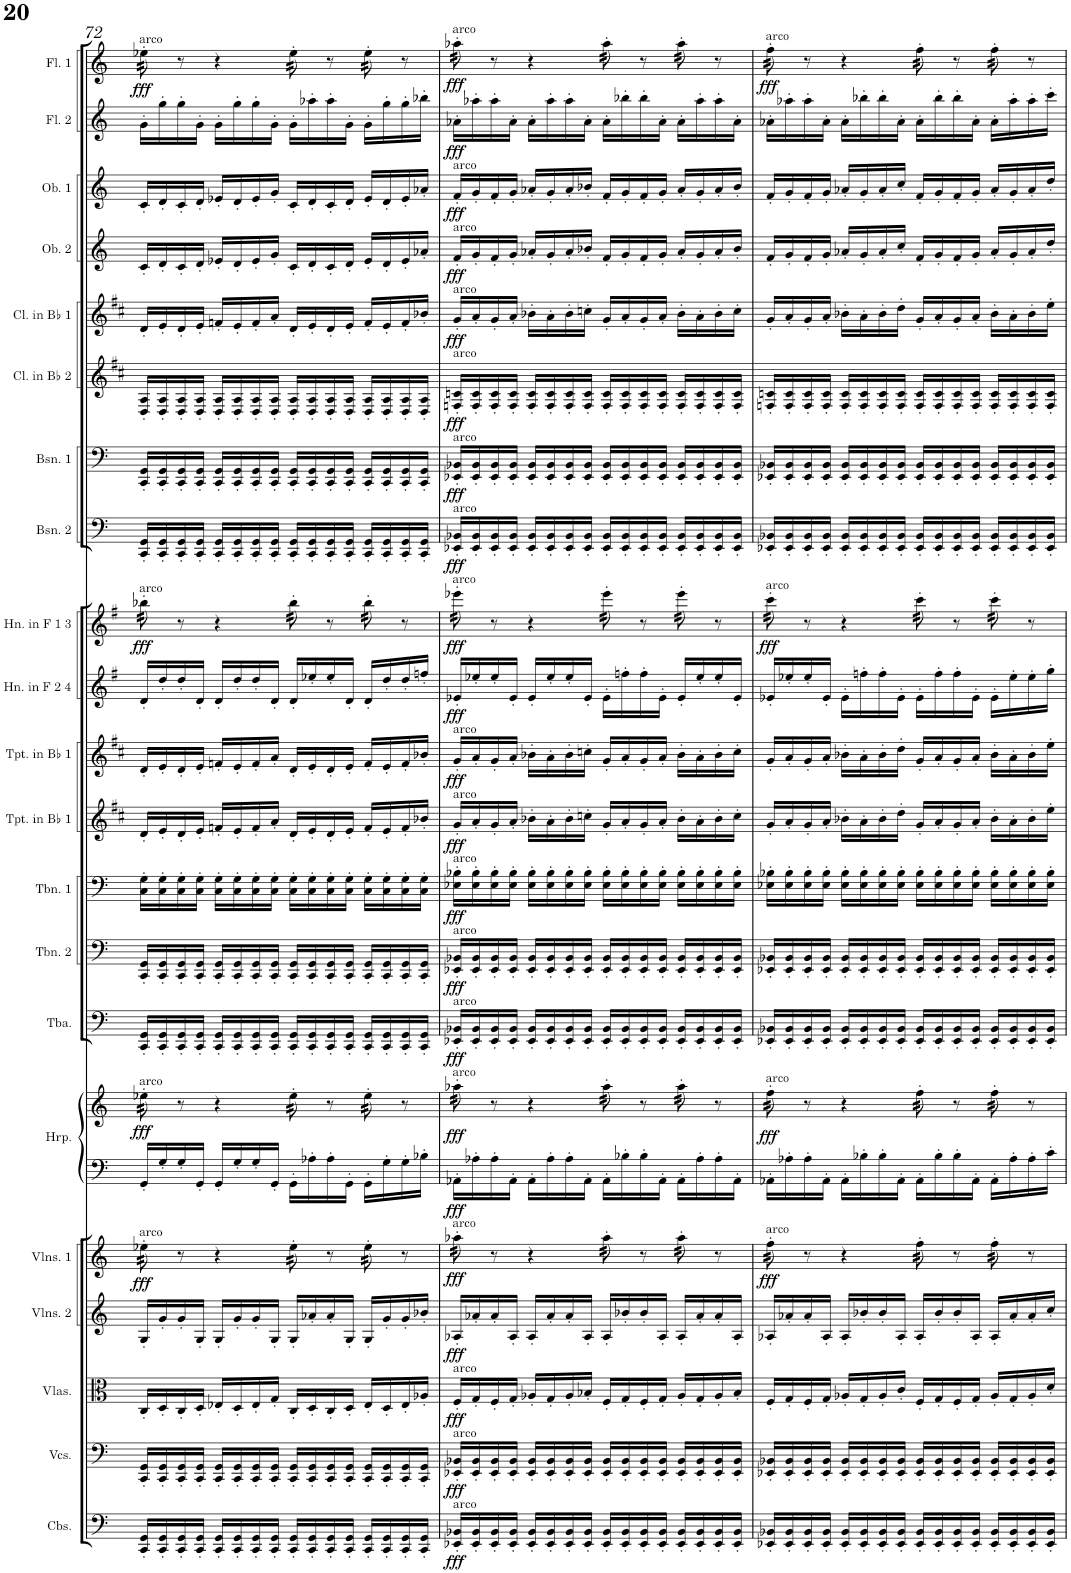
**kern	**dynam	**kern	**dynam	**kern	**dynam	**kern	**dynam	**kern	**dynam	**kern	**kern	**dynam	**kern	**dynam	**kern	**dynam	**kern	**dynam	**kern	**dynam	**kern	**dynam	**kern	**dynam	**kern	**dynam	**kern	**dynam	**kern	**dynam	**kern	**dynam	**kern	**dynam	**kern	**dynam	**kern	**dynam	**kern	**dynam	**kern	**dynam
*part21	*part21	*part20	*part20	*part19	*part19	*part18	*part18	*part17	*part17	*part16	*part16	*part16	*part15	*part15	*part14	*part14	*part13	*part13	*part12	*part12	*part11	*part11	*part10	*part10	*part9	*part9	*part8	*part8	*part7	*part7	*part6	*part6	*part5	*part5	*part4	*part4	*part3	*part3	*part2	*part2	*part1	*part1
*staff22	*staff22	*staff21	*staff21	*staff20	*staff20	*staff19	*staff19	*staff18	*staff18	*staff17	*staff16	*staff16/17	*staff15	*staff15	*staff14	*staff14	*staff13	*staff13	*staff12	*staff12	*staff11	*staff11	*staff10	*staff10	*staff9	*staff9	*staff8	*staff8	*staff7	*staff7	*staff6	*staff6	*staff5	*staff5	*staff4	*staff4	*staff3	*staff3	*staff2	*staff2	*staff1	*staff1
*I"Contrabasses	*	*I"Violoncellos	*	*I"Violas	*	*I"Violins 2	*	*I"Violins 1	*	*I"Harp	*	*	*I"Tuba	*	*I"Trombone 2	*	*I"Trombone 1	*	*I"Trumpet in Bb 1	*	*I"Trumpet in Bb 1	*	*I"Horn in F 2 &amp; 4	*	*I"Horn in F 1 &amp; 3	*	*I"Bassoon 2	*	*I"Bassoon 1	*	*I"Clarinet in Bb 2	*	*I"Clarinet in Bb 1	*	*I"Oboe 2	*	*I"Oboe 1	*	*I"Flute 2	*	*I"Flute 1	*
*I'Cbs.	*	*I'Vcs.	*	*I'Vlas.	*	*I'Vlns. 2	*	*I'Vlns. 1	*	*I'Hrp.	*	*	*I'Tba.	*	*I'Tbn. 2	*	*I'Tbn. 1	*	*I'Tpt. in Bb 1	*	*I'Tpt. in Bb 1	*	*I'Hn. in F 2 4	*	*I'Hn. in F 1 3	*	*I'Bsn. 2	*	*I'Bsn. 1	*	*I'Cl. in Bb 2	*	*I'Cl. in Bb 1	*	*I'Ob. 2	*	*I'Ob. 1	*	*I'Fl. 2	*	*I'Fl. 1	*
!!LO:PB:g=z
*clefF4	*	*clefF4	*	*clefC3	*	*clefG2	*	*clefG2	*	*clefF4	*clefG2	*	*clefF4	*	*clefF4	*	*clefF4	*	*clefG2	*	*clefG2	*	*clefG2	*	*clefG2	*	*clefF4	*	*clefF4	*	*clefG2	*	*clefG2	*	*clefG2	*	*clefG2	*	*clefG2	*	*clefG2	*
*Trd7c12	*	*	*	*	*	*	*	*	*	*	*	*	*	*	*	*	*	*	*Trd1c2	*	*Trd1c2	*	*Trd4c7	*	*Trd4c7	*	*	*	*	*	*Trd1c2	*	*Trd1c2	*	*	*	*	*	*	*	*	*
*k[]	*	*k[]	*	*k[]	*	*k[]	*	*k[]	*	*k[]	*k[]	*	*k[]	*	*k[]	*	*k[]	*	*k[f#c#]	*	*k[f#c#]	*	*k[f#]	*	*k[f#]	*	*k[]	*	*k[]	*	*k[f#c#]	*	*k[f#c#]	*	*k[]	*	*k[]	*	*k[]	*	*k[]	*
*M4/4	*	*M4/4	*	*M4/4	*	*M4/4	*	*M4/4	*	*M4/4	*M4/4	*	*M4/4	*	*M4/4	*	*M4/4	*	*M4/4	*	*M4/4	*	*M4/4	*	*M4/4	*	*M4/4	*	*M4/4	*	*M4/4	*	*M4/4	*	*M4/4	*	*M4/4	*	*M4/4	*	*M4/4	*
=72	=72	=72	=72	=72	=72	=72	=72	=72	=72	=72	=72	=72	=72	=72	=72	=72	=72	=72	=72	=72	=72	=72	=72	=72	=72	=72	=72	=72	=72	=72	=72	=72	=72	=72	=72	=72	=72	=72	=72	=72	=72	=72
!	!	!	!	!	!	!	!	!	!	!	!	!	!	!	!	!	!	!	!	!	!	!	!	!	!	!	!	!	!	!	!	!	!	!	!	!	!	!	!	!	!LO:TX:a:t=arco	!
!	!	!	!	!	!	!	!	!	!	!	!	!	!	!	!	!	!	!	!	!	!	!	!	!	!LO:TX:a:t=arco	!	!	!	!	!	!	!	!	!	!	!	!	!	!	!	!	!
!	!	!	!	!	!	!	!	!	!	!	!LO:TX:a:t=arco	!	!	!	!	!	!	!	!	!	!	!	!	!	!	!	!	!	!	!	!	!	!	!	!	!	!	!	!	!	!	!
!	!	!	!	!	!	!	!	!LO:TX:a:t=arco	!	!	!	!	!	!	!	!	!	!	!	!	!	!	!	!	!	!	!	!	!	!	!	!	!	!	!	!	!	!	!	!	!	!
!	!	!	!	!	!	!	!	!	!LO:DY:b	!	!	!LO:DY:b	!	!	!	!	!	!	!	!	!	!	!	!	!	!LO:DY:b	!	!	!	!	!	!	!	!	!	!	!	!	!	!	!	!LO:DY:b
*	*	*	*	*	*	*	*	*tremolo	*	*	*	*	*	*	*	*	*	*	*	*	*	*	*	*	*	*	*	*	*	*	*	*	*	*	*	*	*	*	*	*	*	*
*	*	*	*	*	*	*	*	*	*	*	*tremolo	*	*	*	*	*	*	*	*	*	*	*	*	*	*	*	*	*	*	*	*	*	*	*	*	*	*	*	*	*	*	*
*	*	*	*	*	*	*	*	*	*	*	*	*	*	*	*	*	*	*	*	*	*	*	*	*	*tremolo	*	*	*	*	*	*	*	*	*	*	*	*	*	*	*	*	*
*	*	*	*	*	*	*	*	*	*	*	*	*	*	*	*	*	*	*	*	*	*	*	*	*	*	*	*	*	*	*	*	*	*	*	*	*	*	*	*	*	*tremolo	*
16CC/' 16GG/'LL	.	16CC/' 16GG/'LL	.	16C'/LL	.	16G'/LL	.	32ee-X'\	fff	16GG'/LL	32ee-X'\	fff	16CC/' 16GG/'LL	.	16CC/' 16GG/'LL	.	16C\' 16G\'LL	.	16d'/LL	.	16d'/LL	.	16d'/LL	.	32bb-X'\	fff	16CC/' 16GG/'LL	.	16CC/' 16GG/'LL	.	16D/' 16A/'LL	.	16d'/LL	.	16c'/LL	.	16c'/LL	.	16g'\LL	.	32ee-X'\	fff
.	.	.	.	.	.	.	.	32ee-X'\	.	.	32ee-X'\	.	.	.	.	.	.	.	.	.	.	.	.	.	32bb-X'\	.	.	.	.	.	.	.	.	.	.	.	.	.	.	.	32ee-X'\	.
16CC/' 16GG/'	.	16CC/' 16GG/'	.	16D'/	.	16g'/	.	32ee-X'\	.	16G'/	32ee-X'\	.	16CC/' 16GG/'	.	16CC/' 16GG/'	.	16C\' 16G\'	.	16e'/	.	16e'/	.	16dd'/	.	32bb-X'\	.	16CC/' 16GG/'	.	16CC/' 16GG/'	.	16D/' 16A/'	.	16e'/	.	16d'/	.	16d'/	.	16gg'\	.	32ee-X'\	.
.	.	.	.	.	.	.	.	32ee-X'\	.	.	32ee-X'\	.	.	.	.	.	.	.	.	.	.	.	.	.	32bb-X'\	.	.	.	.	.	.	.	.	.	.	.	.	.	.	.	32ee-X'\	.
16CC/' 16GG/'	.	16CC/' 16GG/'	.	16C'/	.	16g'/	.	8r	.	16G'/	8r	.	16CC/' 16GG/'	.	16CC/' 16GG/'	.	16C\' 16G\'	.	16d'/	.	16d'/	.	16dd'/	.	8r	.	16CC/' 16GG/'	.	16CC/' 16GG/'	.	16D/' 16A/'	.	16d'/	.	16c'/	.	16c'/	.	16gg'\	.	8r	.
16CC/' 16GG/'JJ	.	16CC/' 16GG/'JJ	.	16D'/JJ	.	16G'/JJ	.	.	.	16GG'/JJ	.	.	16CC/' 16GG/'JJ	.	16CC/' 16GG/'JJ	.	16C\' 16G\'JJ	.	16e'/JJ	.	16e'/JJ	.	16d'/JJ	.	.	.	16CC/' 16GG/'JJ	.	16CC/' 16GG/'JJ	.	16D/' 16A/'JJ	.	16e'/JJ	.	16d'/JJ	.	16d'/JJ	.	16g'\JJ	.	.	.
16CC/' 16GG/'LL	.	16CC/' 16GG/'LL	.	16E-X'/LL	.	16G'/LL	.	4r	.	16GG'/LL	4r	.	16CC/' 16GG/'LL	.	16CC/' 16GG/'LL	.	16C\' 16G\'LL	.	16fn'/LL	.	16fn'/LL	.	16d'/LL	.	4r	.	16CC/' 16GG/'LL	.	16CC/' 16GG/'LL	.	16D/' 16A/'LL	.	16fn'/LL	.	16e-X'/LL	.	16e-X'/LL	.	16g'\LL	.	4r	.
16CC/' 16GG/'	.	16CC/' 16GG/'	.	16D'/	.	16g'/	.	.	.	16G'/	.	.	16CC/' 16GG/'	.	16CC/' 16GG/'	.	16C\' 16G\'	.	16e'/	.	16e'/	.	16dd'/	.	.	.	16CC/' 16GG/'	.	16CC/' 16GG/'	.	16D/' 16A/'	.	16e'/	.	16d'/	.	16d'/	.	16gg'\	.	.	.
16CC/' 16GG/'	.	16CC/' 16GG/'	.	16E-'/	.	16g'/	.	.	.	16G'/	.	.	16CC/' 16GG/'	.	16CC/' 16GG/'	.	16C\' 16G\'	.	16f'/	.	16f'/	.	16dd'/	.	.	.	16CC/' 16GG/'	.	16CC/' 16GG/'	.	16D/' 16A/'	.	16f'/	.	16e-'/	.	16e-'/	.	16gg'\	.	.	.
16CC/' 16GG/'JJ	.	16CC/' 16GG/'JJ	.	16G'/JJ	.	16G'/JJ	.	.	.	16GG'/JJ	.	.	16CC/' 16GG/'JJ	.	16CC/' 16GG/'JJ	.	16C\' 16G\'JJ	.	16a'/JJ	.	16a'/JJ	.	16d'/JJ	.	.	.	16CC/' 16GG/'JJ	.	16CC/' 16GG/'JJ	.	16D/' 16A/'JJ	.	16a'/JJ	.	16g'/JJ	.	16g'/JJ	.	16g'\JJ	.	.	.
16CC/' 16GG/'LL	.	16CC/' 16GG/'LL	.	16C'/LL	.	16G'/LL	.	32ee-'\	.	16GG'\LL	32ee-'\	.	16CC/' 16GG/'LL	.	16CC/' 16GG/'LL	.	16C\' 16G\'LL	.	16d'/LL	.	16d'/LL	.	16d'/LL	.	32bb-'\	.	16CC/' 16GG/'LL	.	16CC/' 16GG/'LL	.	16D/' 16A/'LL	.	16d'/LL	.	16c'/LL	.	16c'/LL	.	16g'\LL	.	32ee-'\	.
.	.	.	.	.	.	.	.	32ee-'\	.	.	32ee-'\	.	.	.	.	.	.	.	.	.	.	.	.	.	32bb-'\	.	.	.	.	.	.	.	.	.	.	.	.	.	.	.	32ee-'\	.
16CC/' 16GG/'	.	16CC/' 16GG/'	.	16D'/	.	16a-X'/	.	32ee-'\	.	16A-X'\	32ee-'\	.	16CC/' 16GG/'	.	16CC/' 16GG/'	.	16C\' 16G\'	.	16e'/	.	16e'/	.	16ee-X'/	.	32bb-'\	.	16CC/' 16GG/'	.	16CC/' 16GG/'	.	16D/' 16A/'	.	16e'/	.	16d'/	.	16d'/	.	16aa-X'\	.	32ee-'\	.
.	.	.	.	.	.	.	.	32ee-'\	.	.	32ee-'\	.	.	.	.	.	.	.	.	.	.	.	.	.	32bb-'\	.	.	.	.	.	.	.	.	.	.	.	.	.	.	.	32ee-'\	.
16CC/' 16GG/'	.	16CC/' 16GG/'	.	16C'/	.	16a-'/	.	8r	.	16A-'\	8r	.	16CC/' 16GG/'	.	16CC/' 16GG/'	.	16C\' 16G\'	.	16d'/	.	16d'/	.	16ee-'/	.	8r	.	16CC/' 16GG/'	.	16CC/' 16GG/'	.	16D/' 16A/'	.	16d'/	.	16c'/	.	16c'/	.	16aa-'\	.	8r	.
16CC/' 16GG/'JJ	.	16CC/' 16GG/'JJ	.	16D'/JJ	.	16G'/JJ	.	.	.	16GG'\JJ	.	.	16CC/' 16GG/'JJ	.	16CC/' 16GG/'JJ	.	16C\' 16G\'JJ	.	16e'/JJ	.	16e'/JJ	.	16d'/JJ	.	.	.	16CC/' 16GG/'JJ	.	16CC/' 16GG/'JJ	.	16D/' 16A/'JJ	.	16e'/JJ	.	16d'/JJ	.	16d'/JJ	.	16g'\JJ	.	.	.
16CC/' 16GG/'LL	.	16CC/' 16GG/'LL	.	16E-'/LL	.	16G'/LL	.	32ee-'\	.	16GG'\LL	32ee-'\	.	16CC/' 16GG/'LL	.	16CC/' 16GG/'LL	.	16C\' 16G\'LL	.	16f'/LL	.	16f'/LL	.	16d'/LL	.	32bb-'\	.	16CC/' 16GG/'LL	.	16CC/' 16GG/'LL	.	16D/' 16A/'LL	.	16f'/LL	.	16e-'/LL	.	16e-'/LL	.	16g'\LL	.	32ee-'\	.
.	.	.	.	.	.	.	.	32ee-'\	.	.	32ee-'\	.	.	.	.	.	.	.	.	.	.	.	.	.	32bb-'\	.	.	.	.	.	.	.	.	.	.	.	.	.	.	.	32ee-'\	.
16CC/' 16GG/'	.	16CC/' 16GG/'	.	16D'/	.	16g'/	.	32ee-'\	.	16G'\	32ee-'\	.	16CC/' 16GG/'	.	16CC/' 16GG/'	.	16C\' 16G\'	.	16e'/	.	16e'/	.	16dd'/	.	32bb-'\	.	16CC/' 16GG/'	.	16CC/' 16GG/'	.	16D/' 16A/'	.	16e'/	.	16d'/	.	16d'/	.	16gg'\	.	32ee-'\	.
.	.	.	.	.	.	.	.	32ee-'\	.	.	32ee-'\	.	.	.	.	.	.	.	.	.	.	.	.	.	32bb-'\	.	.	.	.	.	.	.	.	.	.	.	.	.	.	.	32ee-'\	.
16CC/' 16GG/'	.	16CC/' 16GG/'	.	16E-'/	.	16g'/	.	8r	.	16G'\	8r	.	16CC/' 16GG/'	.	16CC/' 16GG/'	.	16C\' 16G\'	.	16f'/	.	16f'/	.	16dd'/	.	8r	.	16CC/' 16GG/'	.	16CC/' 16GG/'	.	16D/' 16A/'	.	16f'/	.	16e-'/	.	16e-'/	.	16gg'\	.	8r	.
16CC/' 16GG/'JJ	.	16CC/' 16GG/'JJ	.	16A-X'/JJ	.	16b-X'/JJ	.	.	.	16B-X'\JJ	.	.	16CC/' 16GG/'JJ	.	16CC/' 16GG/'JJ	.	16C\' 16G\'JJ	.	16b-X'/JJ	.	16b-X'/JJ	.	16ffn'/JJ	.	.	.	16CC/' 16GG/'JJ	.	16CC/' 16GG/'JJ	.	16D/' 16A/'JJ	.	16b-X'/JJ	.	16a-X'/JJ	.	16a-X'/JJ	.	16bb-X'\JJ	.	.	.
=73	=73	=73	=73	=73	=73	=73	=73	=73	=73	=73	=73	=73	=73	=73	=73	=73	=73	=73	=73	=73	=73	=73	=73	=73	=73	=73	=73	=73	=73	=73	=73	=73	=73	=73	=73	=73	=73	=73	=73	=73	=73	=73
!	!	!	!	!	!	!	!	!	!	!	!	!	!	!	!	!	!	!	!	!	!	!	!	!	!	!	!	!	!	!	!	!	!	!	!	!	!	!	!	!	!LO:TX:a:t=arco	!
!	!	!	!	!	!	!	!	!	!	!	!	!	!	!	!	!	!	!	!	!	!	!	!	!	!	!	!	!	!	!	!	!	!	!	!	!	!LO:TX:a:t=arco	!	!	!	!	!
!	!	!	!	!	!	!	!	!	!	!	!	!	!	!	!	!	!	!	!	!	!	!	!	!	!	!	!	!	!	!	!	!	!	!	!LO:TX:a:t=arco	!	!	!	!	!	!	!
!	!	!	!	!	!	!	!	!	!	!	!	!	!	!	!	!	!	!	!	!	!	!	!	!	!	!	!	!	!	!	!	!	!LO:TX:a:t=arco	!	!	!	!	!	!	!	!	!
!	!	!	!	!	!	!	!	!	!	!	!	!	!	!	!	!	!	!	!	!	!	!	!	!	!	!	!	!	!	!	!LO:TX:a:t=arco	!	!	!	!	!	!	!	!	!	!	!
!	!	!	!	!	!	!	!	!	!	!	!	!	!	!	!	!	!	!	!	!	!	!	!	!	!	!	!	!	!LO:TX:a:t=arco	!	!	!	!	!	!	!	!	!	!	!	!	!
!	!	!	!	!	!	!	!	!	!	!	!	!	!	!	!	!	!	!	!	!	!	!	!	!	!	!	!LO:TX:a:t=arco	!	!	!	!	!	!	!	!	!	!	!	!	!	!	!
!	!	!	!	!	!	!	!	!	!	!	!	!	!	!	!	!	!	!	!	!	!	!	!	!	!LO:TX:a:t=arco	!	!	!	!	!	!	!	!	!	!	!	!	!	!	!	!	!
!	!	!	!	!	!	!	!	!	!	!	!	!	!	!	!	!	!	!	!	!	!LO:TX:a:t=arco	!	!	!	!	!	!	!	!	!	!	!	!	!	!	!	!	!	!	!	!	!
!	!	!	!	!	!	!	!	!	!	!	!	!	!	!	!	!	!	!	!LO:TX:a:t=arco	!	!	!	!	!	!	!	!	!	!	!	!	!	!	!	!	!	!	!	!	!	!	!
!	!	!	!	!	!	!	!	!	!	!	!	!	!	!	!	!	!LO:TX:a:t=arco	!	!	!	!	!	!	!	!	!	!	!	!	!	!	!	!	!	!	!	!	!	!	!	!	!
!	!	!	!	!	!	!	!	!	!	!	!	!	!	!	!LO:TX:a:t=arco	!	!	!	!	!	!	!	!	!	!	!	!	!	!	!	!	!	!	!	!	!	!	!	!	!	!	!
!	!	!	!	!	!	!	!	!	!	!	!	!	!LO:TX:a:t=arco	!	!	!	!	!	!	!	!	!	!	!	!	!	!	!	!	!	!	!	!	!	!	!	!	!	!	!	!	!
!	!	!	!	!	!	!	!	!	!	!	!LO:TX:a:t=arco	!	!	!	!	!	!	!	!	!	!	!	!	!	!	!	!	!	!	!	!	!	!	!	!	!	!	!	!	!	!	!
!	!	!	!	!	!	!	!	!LO:TX:a:t=arco	!	!	!	!	!	!	!	!	!	!	!	!	!	!	!	!	!	!	!	!	!	!	!	!	!	!	!	!	!	!	!	!	!	!
!	!	!	!	!LO:TX:a:t=arco	!	!	!	!	!	!	!	!	!	!	!	!	!	!	!	!	!	!	!	!	!	!	!	!	!	!	!	!	!	!	!	!	!	!	!	!	!	!
!	!	!LO:TX:a:t=arco	!	!	!	!	!	!	!	!	!	!	!	!	!	!	!	!	!	!	!	!	!	!	!	!	!	!	!	!	!	!	!	!	!	!	!	!	!	!	!	!
!LO:TX:a:t=arco	!	!	!	!	!	!	!	!	!	!	!	!	!	!	!	!	!	!	!	!	!	!	!	!	!	!	!	!	!	!	!	!	!	!	!	!	!	!	!	!	!	!
!	!LO:DY:b	!	!LO:DY:b	!	!LO:DY:b	!	!LO:DY:b	!	!LO:DY:b	!	!	!LO:DY:b=2	!	!	!	!	!	!	!	!	!	!	!	!	!	!	!	!	!	!	!	!	!	!	!	!	!	!	!	!	!	!
!	!	!	!	!	!	!	!	!	!	!	!	!LO:DY:n=1:b	!	!LO:DY:b	!	!LO:DY:b	!	!LO:DY:b	!	!LO:DY:b	!	!LO:DY:b	!	!LO:DY:b	!	!LO:DY:b	!	!LO:DY:b	!	!LO:DY:b	!	!LO:DY:b	!	!LO:DY:b	!	!LO:DY:b	!	!LO:DY:b	!	!LO:DY:b	!	!LO:DY:b
16EE-X/' 16BB-X/'LL	fff	16EE-X/' 16BB-X/'LL	fff	16F'/LL	fff	16A-X'/LL	fff	32aa-X'\	fff	16AA-X'\LL	32aa-X'\	fff fff	16EE-X/' 16BB-X/'LL	fff	16EE-X/' 16BB-X/'LL	fff	16E-X\' 16B-X\'LL	fff	16g'/LL	fff	16g'/LL	fff	16e-X'/LL	fff	32eee-X'\	fff	16EE-X/' 16BB-X/'LL	fff	16EE-X/' 16BB-X/'LL	fff	16Fn/' 16cn/'LL	fff	16g'/LL	fff	16f'/LL	fff	16f'/LL	fff	16a-X'\LL	fff	32aa-X'\	fff
.	.	.	.	.	.	.	.	32aa-X'\	.	.	32aa-X'\	.	.	.	.	.	.	.	.	.	.	.	.	.	32eee-X'\	.	.	.	.	.	.	.	.	.	.	.	.	.	.	.	32aa-X'\	.
16EE-/' 16BB-/'	.	16EE-/' 16BB-/'	.	16G'/	.	16a-X'/	.	32aa-X'\	.	16A-X'\	32aa-X'\	.	16EE-/' 16BB-/'	.	16EE-/' 16BB-/'	.	16E-\' 16B-\'	.	16a'/	.	16a'/	.	16ee-X'/	.	32eee-X'\	.	16EE-/' 16BB-/'	.	16EE-/' 16BB-/'	.	16F/' 16c/'	.	16a'/	.	16g'/	.	16g'/	.	16aa-X'\	.	32aa-X'\	.
.	.	.	.	.	.	.	.	32aa-X'\	.	.	32aa-X'\	.	.	.	.	.	.	.	.	.	.	.	.	.	32eee-X'\	.	.	.	.	.	.	.	.	.	.	.	.	.	.	.	32aa-X'\	.
16EE-/' 16BB-/'	.	16EE-/' 16BB-/'	.	16F'/	.	16a-'/	.	8r	.	16A-'\	8r	.	16EE-/' 16BB-/'	.	16EE-/' 16BB-/'	.	16E-\' 16B-\'	.	16g'/	.	16g'/	.	16ee-'/	.	8r	.	16EE-/' 16BB-/'	.	16EE-/' 16BB-/'	.	16F/' 16c/'	.	16g'/	.	16f'/	.	16f'/	.	16aa-'\	.	8r	.
16EE-/' 16BB-/'JJ	.	16EE-/' 16BB-/'JJ	.	16G'/JJ	.	16A-'/JJ	.	.	.	16AA-'\JJ	.	.	16EE-/' 16BB-/'JJ	.	16EE-/' 16BB-/'JJ	.	16E-\' 16B-\'JJ	.	16a'/JJ	.	16a'/JJ	.	16e-'/JJ	.	.	.	16EE-/' 16BB-/'JJ	.	16EE-/' 16BB-/'JJ	.	16F/' 16c/'JJ	.	16a'/JJ	.	16g'/JJ	.	16g'/JJ	.	16a-'\JJ	.	.	.
16EE-/' 16BB-/'LL	.	16EE-/' 16BB-/'LL	.	16A-X'/LL	.	16A-'/LL	.	4r	.	16AA-'\LL	4r	.	16EE-/' 16BB-/'LL	.	16EE-/' 16BB-/'LL	.	16E-\' 16B-\'LL	.	16b-X'\LL	.	16b-X'\LL	.	16e-'/LL	.	4r	.	16EE-/' 16BB-/'LL	.	16EE-/' 16BB-/'LL	.	16F/' 16c/'LL	.	16b-X'\LL	.	16a-X'/LL	.	16a-X'/LL	.	16a-'\LL	.	4r	.
16EE-/' 16BB-/'	.	16EE-/' 16BB-/'	.	16G'/	.	16a-'/	.	.	.	16A-'\	.	.	16EE-/' 16BB-/'	.	16EE-/' 16BB-/'	.	16E-\' 16B-\'	.	16a'\	.	16a'\	.	16ee-'/	.	.	.	16EE-/' 16BB-/'	.	16EE-/' 16BB-/'	.	16F/' 16c/'	.	16a'\	.	16g'/	.	16g'/	.	16aa-'\	.	.	.
16EE-/' 16BB-/'	.	16EE-/' 16BB-/'	.	16A-'/	.	16a-'/	.	.	.	16A-'\	.	.	16EE-/' 16BB-/'	.	16EE-/' 16BB-/'	.	16E-\' 16B-\'	.	16b-'\	.	16b-'\	.	16ee-'/	.	.	.	16EE-/' 16BB-/'	.	16EE-/' 16BB-/'	.	16F/' 16c/'	.	16b-'\	.	16a-'/	.	16a-'/	.	16aa-'\	.	.	.
16EE-/' 16BB-/'JJ	.	16EE-/' 16BB-/'JJ	.	16B-X'/JJ	.	16A-'/JJ	.	.	.	16AA-'\JJ	.	.	16EE-/' 16BB-/'JJ	.	16EE-/' 16BB-/'JJ	.	16E-\' 16B-\'JJ	.	16ccn'\JJ	.	16ccn'\JJ	.	16e-'/JJ	.	.	.	16EE-/' 16BB-/'JJ	.	16EE-/' 16BB-/'JJ	.	16F/' 16c/'JJ	.	16ccn'\JJ	.	16b-X'/JJ	.	16b-X'/JJ	.	16a-'\JJ	.	.	.
16EE-/' 16BB-/'LL	.	16EE-/' 16BB-/'LL	.	16F'/LL	.	16A-'/LL	.	32aa-'\	.	16AA-'\LL	32aa-'\	.	16EE-/' 16BB-/'LL	.	16EE-/' 16BB-/'LL	.	16E-\' 16B-\'LL	.	16g'/LL	.	16g'/LL	.	16e-'\LL	.	32eee-'\	.	16EE-/' 16BB-/'LL	.	16EE-/' 16BB-/'LL	.	16F/' 16c/'LL	.	16g'/LL	.	16f'/LL	.	16f'/LL	.	16a-'\LL	.	32aa-'\	.
.	.	.	.	.	.	.	.	32aa-'\	.	.	32aa-'\	.	.	.	.	.	.	.	.	.	.	.	.	.	32eee-'\	.	.	.	.	.	.	.	.	.	.	.	.	.	.	.	32aa-'\	.
16EE-/' 16BB-/'	.	16EE-/' 16BB-/'	.	16G'/	.	16b-X'/	.	32aa-'\	.	16B-X'\	32aa-'\	.	16EE-/' 16BB-/'	.	16EE-/' 16BB-/'	.	16E-\' 16B-\'	.	16a'/	.	16a'/	.	16ffn'\	.	32eee-'\	.	16EE-/' 16BB-/'	.	16EE-/' 16BB-/'	.	16F/' 16c/'	.	16a'/	.	16g'/	.	16g'/	.	16bb-X'\	.	32aa-'\	.
.	.	.	.	.	.	.	.	32aa-'\	.	.	32aa-'\	.	.	.	.	.	.	.	.	.	.	.	.	.	32eee-'\	.	.	.	.	.	.	.	.	.	.	.	.	.	.	.	32aa-'\	.
16EE-/' 16BB-/'	.	16EE-/' 16BB-/'	.	16F'/	.	16b-'/	.	8r	.	16B-'\	8r	.	16EE-/' 16BB-/'	.	16EE-/' 16BB-/'	.	16E-\' 16B-\'	.	16g'/	.	16g'/	.	16ff'\	.	8r	.	16EE-/' 16BB-/'	.	16EE-/' 16BB-/'	.	16F/' 16c/'	.	16g'/	.	16f'/	.	16f'/	.	16bb-'\	.	8r	.
16EE-/' 16BB-/'JJ	.	16EE-/' 16BB-/'JJ	.	16G'/JJ	.	16A-'/JJ	.	.	.	16AA-'\JJ	.	.	16EE-/' 16BB-/'JJ	.	16EE-/' 16BB-/'JJ	.	16E-\' 16B-\'JJ	.	16a'/JJ	.	16a'/JJ	.	16e-'\JJ	.	.	.	16EE-/' 16BB-/'JJ	.	16EE-/' 16BB-/'JJ	.	16F/' 16c/'JJ	.	16a'/JJ	.	16g'/JJ	.	16g'/JJ	.	16a-'\JJ	.	.	.
16EE-/' 16BB-/'LL	.	16EE-/' 16BB-/'LL	.	16A-'/LL	.	16A-'/LL	.	32aa-'\	.	16AA-'\LL	32aa-'\	.	16EE-/' 16BB-/'LL	.	16EE-/' 16BB-/'LL	.	16E-\' 16B-\'LL	.	16b-'\LL	.	16b-'\LL	.	16e-'/LL	.	32eee-'\	.	16EE-/' 16BB-/'LL	.	16EE-/' 16BB-/'LL	.	16F/' 16c/'LL	.	16b-'\LL	.	16a-'/LL	.	16a-'/LL	.	16a-'\LL	.	32aa-'\	.
.	.	.	.	.	.	.	.	32aa-'\	.	.	32aa-'\	.	.	.	.	.	.	.	.	.	.	.	.	.	32eee-'\	.	.	.	.	.	.	.	.	.	.	.	.	.	.	.	32aa-'\	.
16EE-/' 16BB-/'	.	16EE-/' 16BB-/'	.	16G'/	.	16a-'/	.	32aa-'\	.	16A-'\	32aa-'\	.	16EE-/' 16BB-/'	.	16EE-/' 16BB-/'	.	16E-\' 16B-\'	.	16a'\	.	16a'\	.	16ee-'/	.	32eee-'\	.	16EE-/' 16BB-/'	.	16EE-/' 16BB-/'	.	16F/' 16c/'	.	16a'\	.	16g'/	.	16g'/	.	16aa-'\	.	32aa-'\	.
.	.	.	.	.	.	.	.	32aa-'\	.	.	32aa-'\	.	.	.	.	.	.	.	.	.	.	.	.	.	32eee-'\	.	.	.	.	.	.	.	.	.	.	.	.	.	.	.	32aa-'\	.
16EE-/' 16BB-/'	.	16EE-/' 16BB-/'	.	16A-'/	.	16a-'/	.	8r	.	16A-'\	8r	.	16EE-/' 16BB-/'	.	16EE-/' 16BB-/'	.	16E-\' 16B-\'	.	16b-'\	.	16b-'\	.	16ee-'/	.	8r	.	16EE-/' 16BB-/'	.	16EE-/' 16BB-/'	.	16F/' 16c/'	.	16b-'\	.	16a-'/	.	16a-'/	.	16aa-'\	.	8r	.
16EE-/' 16BB-/'JJ	.	16EE-/' 16BB-/'JJ	.	16B-'/JJ	.	16A-'/JJ	.	.	.	16AA-'\JJ	.	.	16EE-/' 16BB-/'JJ	.	16EE-/' 16BB-/'JJ	.	16E-\' 16B-\'JJ	.	16cc'\JJ	.	16cc'\JJ	.	16e-'/JJ	.	.	.	16EE-/' 16BB-/'JJ	.	16EE-/' 16BB-/'JJ	.	16F/' 16c/'JJ	.	16cc'\JJ	.	16b-'/JJ	.	16b-'/JJ	.	16a-'\JJ	.	.	.
=74	=74	=74	=74	=74	=74	=74	=74	=74	=74	=74	=74	=74	=74	=74	=74	=74	=74	=74	=74	=74	=74	=74	=74	=74	=74	=74	=74	=74	=74	=74	=74	=74	=74	=74	=74	=74	=74	=74	=74	=74	=74	=74
!	!	!	!	!	!	!	!	!	!	!	!	!	!	!	!	!	!	!	!	!	!	!	!	!	!	!	!	!	!	!	!	!	!	!	!	!	!	!	!	!	!LO:TX:a:t=arco	!
!	!	!	!	!	!	!	!	!	!	!	!	!	!	!	!	!	!	!	!	!	!	!	!	!	!LO:TX:a:t=arco	!	!	!	!	!	!	!	!	!	!	!	!	!	!	!	!	!
!	!	!	!	!	!	!	!	!	!	!	!LO:TX:a:t=arco	!	!	!	!	!	!	!	!	!	!	!	!	!	!	!	!	!	!	!	!	!	!	!	!	!	!	!	!	!	!	!
!	!	!	!	!	!	!	!	!LO:TX:a:t=arco	!	!	!	!	!	!	!	!	!	!	!	!	!	!	!	!	!	!	!	!	!	!	!	!	!	!	!	!	!	!	!	!	!	!
!	!	!	!	!	!	!	!	!	!LO:DY:b	!	!	!LO:DY:b	!	!	!	!	!	!	!	!	!	!	!	!	!	!LO:DY:b	!	!	!	!	!	!	!	!	!	!	!	!	!	!	!	!LO:DY:b
16EE-X/' 16BB-X/'LL	.	16EE-X/' 16BB-X/'LL	.	16F'/LL	.	16A-X'/LL	.	32ff'\	fff	16AA-X'\LL	32ff'\	fff	16EE-X/' 16BB-X/'LL	.	16EE-X/' 16BB-X/'LL	.	16E-X\' 16B-X\'LL	.	16g'/LL	.	16g'/LL	.	16e-X'/LL	.	32ccc'\	fff	16EE-X/' 16BB-X/'LL	.	16EE-X/' 16BB-X/'LL	.	16Fn/' 16cn/'LL	.	16g'/LL	.	16f'/LL	.	16f'/LL	.	16a-X'\LL	.	32ff'\	fff
.	.	.	.	.	.	.	.	32ff'\	.	.	32ff'\	.	.	.	.	.	.	.	.	.	.	.	.	.	32ccc'\	.	.	.	.	.	.	.	.	.	.	.	.	.	.	.	32ff'\	.
16EE-/' 16BB-/'	.	16EE-/' 16BB-/'	.	16G'/	.	16a-X'/	.	32ff'\	.	16A-X'\	32ff'\	.	16EE-/' 16BB-/'	.	16EE-/' 16BB-/'	.	16E-\' 16B-\'	.	16a'/	.	16a'/	.	16ee-X'/	.	32ccc'\	.	16EE-/' 16BB-/'	.	16EE-/' 16BB-/'	.	16F/' 16c/'	.	16a'/	.	16g'/	.	16g'/	.	16aa-X'\	.	32ff'\	.
.	.	.	.	.	.	.	.	32ff'\	.	.	32ff'\	.	.	.	.	.	.	.	.	.	.	.	.	.	32ccc'\	.	.	.	.	.	.	.	.	.	.	.	.	.	.	.	32ff'\	.
16EE-/' 16BB-/'	.	16EE-/' 16BB-/'	.	16F'/	.	16a-'/	.	8r	.	16A-'\	8r	.	16EE-/' 16BB-/'	.	16EE-/' 16BB-/'	.	16E-\' 16B-\'	.	16g'/	.	16g'/	.	16ee-'/	.	8r	.	16EE-/' 16BB-/'	.	16EE-/' 16BB-/'	.	16F/' 16c/'	.	16g'/	.	16f'/	.	16f'/	.	16aa-'\	.	8r	.
16EE-/' 16BB-/'JJ	.	16EE-/' 16BB-/'JJ	.	16G'/JJ	.	16A-'/JJ	.	.	.	16AA-'\JJ	.	.	16EE-/' 16BB-/'JJ	.	16EE-/' 16BB-/'JJ	.	16E-\' 16B-\'JJ	.	16a'/JJ	.	16a'/JJ	.	16e-'/JJ	.	.	.	16EE-/' 16BB-/'JJ	.	16EE-/' 16BB-/'JJ	.	16F/' 16c/'JJ	.	16a'/JJ	.	16g'/JJ	.	16g'/JJ	.	16a-'\JJ	.	.	.
16EE-/' 16BB-/'LL	.	16EE-/' 16BB-/'LL	.	16A-X'/LL	.	16A-'/LL	.	4r	.	16AA-'\LL	4r	.	16EE-/' 16BB-/'LL	.	16EE-/' 16BB-/'LL	.	16E-\' 16B-\'LL	.	16b-X'\LL	.	16b-X'\LL	.	16e-'\LL	.	4r	.	16EE-/' 16BB-/'LL	.	16EE-/' 16BB-/'LL	.	16F/' 16c/'LL	.	16b-X'\LL	.	16a-X'/LL	.	16a-X'/LL	.	16a-'\LL	.	4r	.
16EE-/' 16BB-/'	.	16EE-/' 16BB-/'	.	16G'/	.	16b-X'/	.	.	.	16B-X'\	.	.	16EE-/' 16BB-/'	.	16EE-/' 16BB-/'	.	16E-\' 16B-\'	.	16a'\	.	16a'\	.	16ffn'\	.	.	.	16EE-/' 16BB-/'	.	16EE-/' 16BB-/'	.	16F/' 16c/'	.	16a'\	.	16g'/	.	16g'/	.	16bb-X'\	.	.	.
16EE-/' 16BB-/'	.	16EE-/' 16BB-/'	.	16A-'/	.	16b-'/	.	.	.	16B-'\	.	.	16EE-/' 16BB-/'	.	16EE-/' 16BB-/'	.	16E-\' 16B-\'	.	16b-'\	.	16b-'\	.	16ff'\	.	.	.	16EE-/' 16BB-/'	.	16EE-/' 16BB-/'	.	16F/' 16c/'	.	16b-'\	.	16a-'/	.	16a-'/	.	16bb-'\	.	.	.
16EE-/' 16BB-/'JJ	.	16EE-/' 16BB-/'JJ	.	16c'/JJ	.	16A-'/JJ	.	.	.	16AA-'\JJ	.	.	16EE-/' 16BB-/'JJ	.	16EE-/' 16BB-/'JJ	.	16E-\' 16B-\'JJ	.	16dd'\JJ	.	16dd'\JJ	.	16e-'\JJ	.	.	.	16EE-/' 16BB-/'JJ	.	16EE-/' 16BB-/'JJ	.	16F/' 16c/'JJ	.	16dd'\JJ	.	16cc'/JJ	.	16cc'/JJ	.	16a-'\JJ	.	.	.
16EE-/' 16BB-/'LL	.	16EE-/' 16BB-/'LL	.	16F'/LL	.	16A-'/LL	.	32ff'\	.	16AA-'\LL	32ff'\	.	16EE-/' 16BB-/'LL	.	16EE-/' 16BB-/'LL	.	16E-\' 16B-\'LL	.	16g'/LL	.	16g'/LL	.	16e-'\LL	.	32ccc'\	.	16EE-/' 16BB-/'LL	.	16EE-/' 16BB-/'LL	.	16F/' 16c/'LL	.	16g'/LL	.	16f'/LL	.	16f'/LL	.	16a-'\LL	.	32ff'\	.
.	.	.	.	.	.	.	.	32ff'\	.	.	32ff'\	.	.	.	.	.	.	.	.	.	.	.	.	.	32ccc'\	.	.	.	.	.	.	.	.	.	.	.	.	.	.	.	32ff'\	.
16EE-/' 16BB-/'	.	16EE-/' 16BB-/'	.	16G'/	.	16b-'/	.	32ff'\	.	16B-'\	32ff'\	.	16EE-/' 16BB-/'	.	16EE-/' 16BB-/'	.	16E-\' 16B-\'	.	16a'/	.	16a'/	.	16ff'\	.	32ccc'\	.	16EE-/' 16BB-/'	.	16EE-/' 16BB-/'	.	16F/' 16c/'	.	16a'/	.	16g'/	.	16g'/	.	16bb-'\	.	32ff'\	.
.	.	.	.	.	.	.	.	32ff'\	.	.	32ff'\	.	.	.	.	.	.	.	.	.	.	.	.	.	32ccc'\	.	.	.	.	.	.	.	.	.	.	.	.	.	.	.	32ff'\	.
16EE-/' 16BB-/'	.	16EE-/' 16BB-/'	.	16F'/	.	16b-'/	.	8r	.	16B-'\	8r	.	16EE-/' 16BB-/'	.	16EE-/' 16BB-/'	.	16E-\' 16B-\'	.	16g'/	.	16g'/	.	16ff'\	.	8r	.	16EE-/' 16BB-/'	.	16EE-/' 16BB-/'	.	16F/' 16c/'	.	16g'/	.	16f'/	.	16f'/	.	16bb-'\	.	8r	.
16EE-/' 16BB-/'JJ	.	16EE-/' 16BB-/'JJ	.	16G'/JJ	.	16A-'/JJ	.	.	.	16AA-'\JJ	.	.	16EE-/' 16BB-/'JJ	.	16EE-/' 16BB-/'JJ	.	16E-\' 16B-\'JJ	.	16a'/JJ	.	16a'/JJ	.	16e-'\JJ	.	.	.	16EE-/' 16BB-/'JJ	.	16EE-/' 16BB-/'JJ	.	16F/' 16c/'JJ	.	16a'/JJ	.	16g'/JJ	.	16g'/JJ	.	16a-'\JJ	.	.	.
16EE-/' 16BB-/'LL	.	16EE-/' 16BB-/'LL	.	16A-'/LL	.	16A-'/LL	.	32ff'\	.	16AA-'\LL	32ff'\	.	16EE-/' 16BB-/'LL	.	16EE-/' 16BB-/'LL	.	16E-\' 16B-\'LL	.	16b-'\LL	.	16b-'\LL	.	16e-'\LL	.	32ccc'\	.	16EE-/' 16BB-/'LL	.	16EE-/' 16BB-/'LL	.	16F/' 16c/'LL	.	16b-'\LL	.	16a-'/LL	.	16a-'/LL	.	16a-'\LL	.	32ff'\	.
.	.	.	.	.	.	.	.	32ff'\	.	.	32ff'\	.	.	.	.	.	.	.	.	.	.	.	.	.	32ccc'\	.	.	.	.	.	.	.	.	.	.	.	.	.	.	.	32ff'\	.
16EE-/' 16BB-/'	.	16EE-/' 16BB-/'	.	16G'/	.	16a-'/	.	32ff'\	.	16A-'\	32ff'\	.	16EE-/' 16BB-/'	.	16EE-/' 16BB-/'	.	16E-\' 16B-\'	.	16a'\	.	16a'\	.	16ee-'\	.	32ccc'\	.	16EE-/' 16BB-/'	.	16EE-/' 16BB-/'	.	16F/' 16c/'	.	16a'\	.	16g'/	.	16g'/	.	16aa-'\	.	32ff'\	.
.	.	.	.	.	.	.	.	32ff'\	.	.	32ff'\	.	.	.	.	.	.	.	.	.	.	.	.	.	32ccc'\	.	.	.	.	.	.	.	.	.	.	.	.	.	.	.	32ff'\	.
*	*	*	*	*	*	*	*	*	*	*	*	*	*	*	*	*	*	*	*	*	*	*	*	*	*	*	*	*	*	*	*	*	*	*	*	*	*	*	*	*	*Xtremolo	*
*	*	*	*	*	*	*	*	*	*	*	*	*	*	*	*	*	*	*	*	*	*	*	*	*	*Xtremolo	*	*	*	*	*	*	*	*	*	*	*	*	*	*	*	*	*
*	*	*	*	*	*	*	*	*	*	*	*Xtremolo	*	*	*	*	*	*	*	*	*	*	*	*	*	*	*	*	*	*	*	*	*	*	*	*	*	*	*	*	*	*	*
*	*	*	*	*	*	*	*	*Xtremolo	*	*	*	*	*	*	*	*	*	*	*	*	*	*	*	*	*	*	*	*	*	*	*	*	*	*	*	*	*	*	*	*	*	*
16EE-/' 16BB-/'	.	16EE-/' 16BB-/'	.	16A-'/	.	16a-'/	.	8r	.	16A-'\	8r	.	16EE-/' 16BB-/'	.	16EE-/' 16BB-/'	.	16E-\' 16B-\'	.	16b-'\	.	16b-'\	.	16ee-'\	.	8r	.	16EE-/' 16BB-/'	.	16EE-/' 16BB-/'	.	16F/' 16c/'	.	16b-'\	.	16a-'/	.	16a-'/	.	16aa-'\	.	8r	.
16EE-/' 16BB-/'JJ	.	16EE-/' 16BB-/'JJ	.	16d'/JJ	.	16cc'/JJ	.	.	.	16c'\JJ	.	.	16EE-/' 16BB-/'JJ	.	16EE-/' 16BB-/'JJ	.	16E-\' 16B-\'JJ	.	16ee'\JJ	.	16ee'\JJ	.	16gg'\JJ	.	.	.	16EE-/' 16BB-/'JJ	.	16EE-/' 16BB-/'JJ	.	16F/' 16c/'JJ	.	16ee'\JJ	.	16dd'/JJ	.	16dd'/JJ	.	16ccc'\JJ	.	.	.
=	=	=	=	=	=	=	=	=	=	=	=	=	=	=	=	=	=	=	=	=	=	=	=	=	=	=	=	=	=	=	=	=	=	=	=	=	=	=	=	=	=	=
*-	*-	*-	*-	*-	*-	*-	*-	*-	*-	*-	*-	*-	*-	*-	*-	*-	*-	*-	*-	*-	*-	*-	*-	*-	*-	*-	*-	*-	*-	*-	*-	*-	*-	*-	*-	*-	*-	*-	*-	*-	*-	*-
